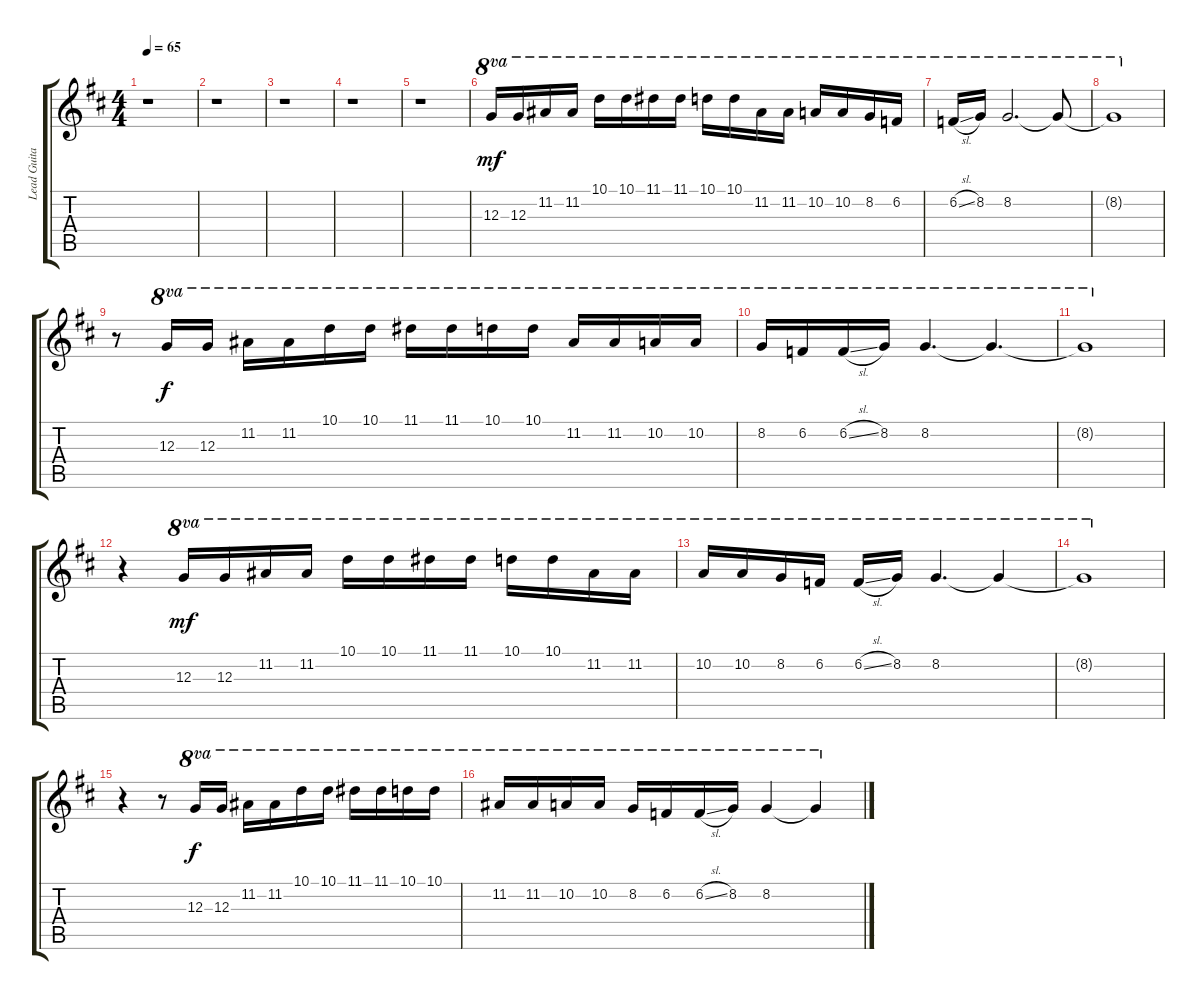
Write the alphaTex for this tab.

\track ("Lead Guitar" "Lead Guita") {instrument distortionguitar}
\staff {score tabs}
\tuning (E4 B3 G3 D3 A2 D2) {hide}
\ts (4 4)
\tempo 65
\clef g2
\ks d
r.1{dy mf} |
r.1 |
r.1 |
r.1 |
r.1 |
12.3.16{ot 8va instrument distortionguitar} 12.3.16{ot 8va} 11.2.16{ot 8va} 11.2.16{ot 8va} 10.1.16{ot 8va} 10.1.16{ot 8va} 11.1.16{ot 8va} 11.1.16{ot 8va} 10.1.16{ot 8va} 10.1.16{ot 8va} 11.2.16{ot 8va} 11.2.16{ot 8va} 10.2.16{ot 8va} 10.2.16{ot 8va} 8.2.16{ot 8va} 6.2.16{ot 8va} |
6.2{sl}.16{ot 8va} 8.2.16{ot 8va} 8.2.2{d ot 8va} 8.2{t}.8{ot 8va} |
8.2{t}.1{ot 8va} |
r.8 12.3.16{ot 8va dy f} 12.3.16{ot 8va} 11.2.16{ot 8va} 11.2.16{ot 8va} 10.1.16{ot 8va} 10.1.16{ot 8va} 11.1.16{ot 8va} 11.1.16{ot 8va} 10.1.16{ot 8va} 10.1.16{ot 8va} 11.2.16{ot 8va} 11.2.16{ot 8va} 10.2.16{ot 8va} 10.2.16{ot 8va} |
8.2.16{ot 8va} 6.2.16{ot 8va} 6.2{sl}.16{ot 8va} 8.2.16{ot 8va} 8.2.4{d ot 8va} 8.2{t}.4{d ot 8va} |
8.2{t}.1{ot 8va} |
r.4 12.3.16{ot 8va dy mf} 12.3.16{ot 8va} 11.2.16{ot 8va} 11.2.16{ot 8va} 10.1.16{ot 8va} 10.1.16{ot 8va} 11.1.16{ot 8va} 11.1.16{ot 8va} 10.1.16{ot 8va} 10.1.16{ot 8va} 11.2.16{ot 8va} 11.2.16{ot 8va} |
10.2.16{ot 8va} 10.2.16{ot 8va} 8.2.16{ot 8va} 6.2.16{ot 8va} 6.2{sl}.16{ot 8va} 8.2.16{ot 8va} 8.2.4{d ot 8va} 8.2{t}.4{ot 8va} |
8.2{t}.1{ot 8va} |
r.4 r.8 12.3.16{ot 8va dy f} 12.3.16{ot 8va} 11.2.16{ot 8va} 11.2.16{ot 8va} 10.1.16{ot 8va} 10.1.16{ot 8va} 11.1.16{ot 8va} 11.1.16{ot 8va} 10.1.16{ot 8va} 10.1.16{ot 8va} |
11.2.16{ot 8va} 11.2.16{ot 8va} 10.2.16{ot 8va} 10.2.16{ot 8va} 8.2.16{ot 8va} 6.2.16{ot 8va} 6.2{sl}.16{ot 8va} 8.2.16{ot 8va} 8.2.4{ot 8va} 8.2{t}.4{ot 8va}
